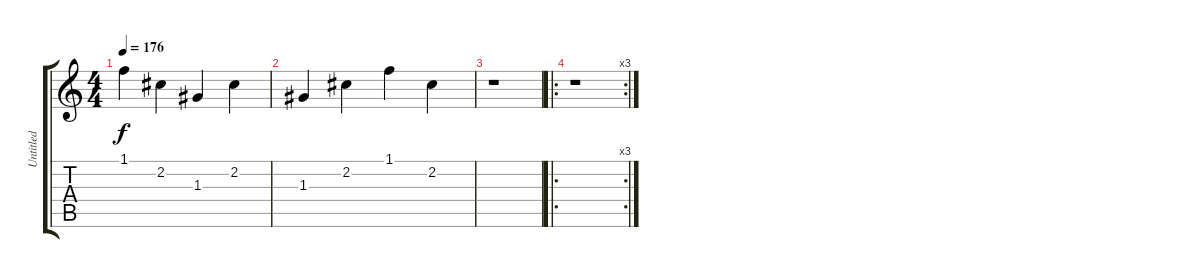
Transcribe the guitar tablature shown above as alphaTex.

\track ("Untitled" "Untitled") {instrument distortionguitar}
\staff {score tabs}
\tuning (E4 B3 G3 D3 A2 E2) {hide}
\ts (4 4)
\tempo 176
\clef g2
\ks c
1.1.4{dy f} 2.2.4 1.3.4 2.2.4 |
1.3.4 2.2.4 1.1.4 2.2.4 |
r.1 |
\ro
\rc 3
r.1
